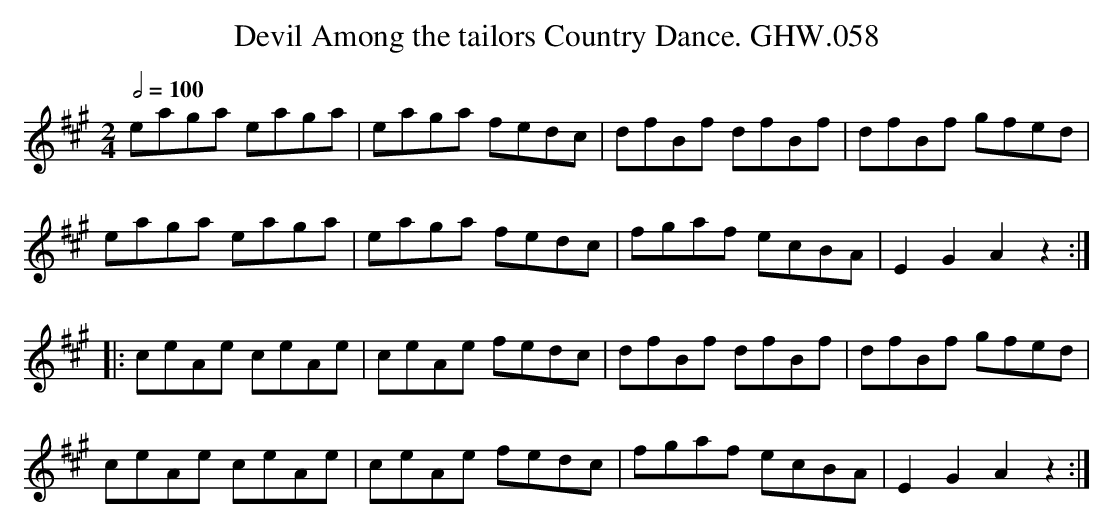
X:1
T:Devil Among the tailors Country Dance. GHW.058
M:2/4
L:1/8
Q:1/2=100
K:A
eaga eaga|eaga fedc|dfBf dfBf|dfBf gfed|
eaga eaga|eaga fedc|fgaf ecBA|E2G2 A2 z2:|
|:ceAe ceAe|ceAe fedc|dfBf dfBf|dfBf gfed|
ceAe ceAe|ceAe fedc|fgaf ecBA|E2G2 A2 z2:|
